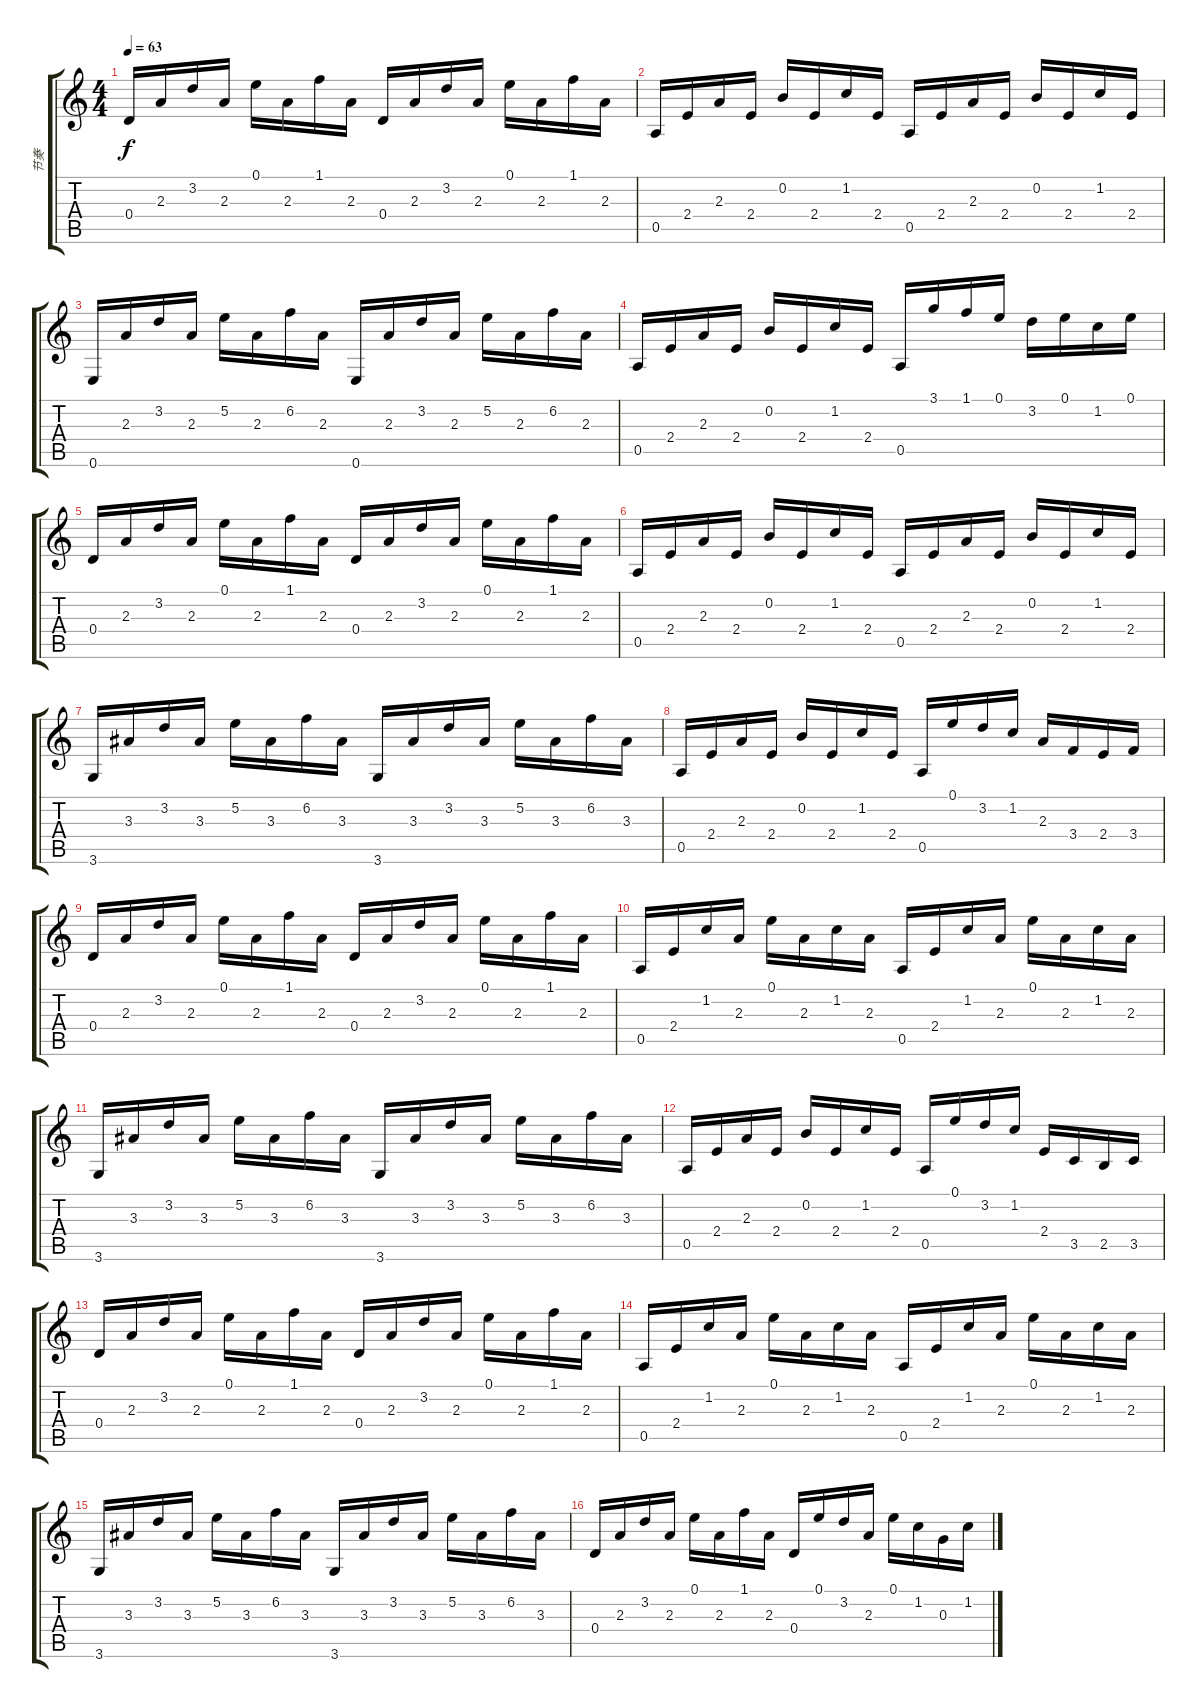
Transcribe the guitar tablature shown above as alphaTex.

\track ("节奏" "节奏") {instrument acousticguitarnylon}
\staff {score tabs}
\tuning (E4 B3 G3 D3 A2 E2) {hide}
\ts (4 4)
\tempo 63
\clef g2
\ks c
0.4.16{dy f instrument acousticguitarnylon} 2.3.16 3.2.16 2.3.16 0.1.16 2.3.16 1.1.16 2.3.16 0.4.16 2.3.16 3.2.16 2.3.16 0.1.16 2.3.16 1.1.16 2.3.16 |
0.5.16 2.4.16 2.3.16 2.4.16 0.2.16 2.4.16 1.2.16 2.4.16 0.5.16 2.4.16 2.3.16 2.4.16 0.2.16 2.4.16 1.2.16 2.4.16 |
0.6.16 2.3.16 3.2.16 2.3.16 5.2.16 2.3.16 6.2.16 2.3.16 0.6.16 2.3.16 3.2.16 2.3.16 5.2.16 2.3.16 6.2.16 2.3.16 |
0.5.16 2.4.16 2.3.16 2.4.16 0.2.16 2.4.16 1.2.16 2.4.16 0.5.16 3.1.16 1.1.16 0.1.16 3.2.16 0.1.16 1.2.16 0.1.16 |
0.4.16 2.3.16 3.2.16 2.3.16 0.1.16 2.3.16 1.1.16 2.3.16 0.4.16 2.3.16 3.2.16 2.3.16 0.1.16 2.3.16 1.1.16 2.3.16 |
0.5.16 2.4.16 2.3.16 2.4.16 0.2.16 2.4.16 1.2.16 2.4.16 0.5.16 2.4.16 2.3.16 2.4.16 0.2.16 2.4.16 1.2.16 2.4.16 |
3.6.16 3.3.16 3.2.16 3.3.16 5.2.16 3.3.16 6.2.16 3.3.16 3.6.16 3.3.16 3.2.16 3.3.16 5.2.16 3.3.16 6.2.16 3.3.16 |
0.5.16 2.4.16 2.3.16 2.4.16 0.2.16 2.4.16 1.2.16 2.4.16 0.5.16 0.1.16 3.2.16 1.2.16 2.3.16 3.4.16 2.4.16 3.4.16 |
0.4.16 2.3.16 3.2.16 2.3.16 0.1.16 2.3.16 1.1.16 2.3.16 0.4.16 2.3.16 3.2.16 2.3.16 0.1.16 2.3.16 1.1.16 2.3.16 |
0.5.16 2.4.16 1.2.16 2.3.16 0.1.16 2.3.16 1.2.16 2.3.16 0.5.16 2.4.16 1.2.16 2.3.16 0.1.16 2.3.16 1.2.16 2.3.16 |
3.6.16 3.3.16 3.2.16 3.3.16 5.2.16 3.3.16 6.2.16 3.3.16 3.6.16 3.3.16 3.2.16 3.3.16 5.2.16 3.3.16 6.2.16 3.3.16 |
0.5.16 2.4.16 2.3.16 2.4.16 0.2.16 2.4.16 1.2.16 2.4.16 0.5.16 0.1.16 3.2.16 1.2.16 2.4.16 3.5.16 2.5.16 3.5.16 |
0.4.16 2.3.16 3.2.16 2.3.16 0.1.16 2.3.16 1.1.16 2.3.16 0.4.16 2.3.16 3.2.16 2.3.16 0.1.16 2.3.16 1.1.16 2.3.16 |
0.5.16 2.4.16 1.2.16 2.3.16 0.1.16 2.3.16 1.2.16 2.3.16 0.5.16 2.4.16 1.2.16 2.3.16 0.1.16 2.3.16 1.2.16 2.3.16 |
3.6.16 3.3.16 3.2.16 3.3.16 5.2.16 3.3.16 6.2.16 3.3.16 3.6.16 3.3.16 3.2.16 3.3.16 5.2.16 3.3.16 6.2.16 3.3.16 |
0.4.16 2.3.16 3.2.16 2.3.16 0.1.16 2.3.16 1.1.16 2.3.16 0.4.16 0.1.16 3.2.16 2.3.16 0.1.16 1.2.16 0.3.16 1.2.16
